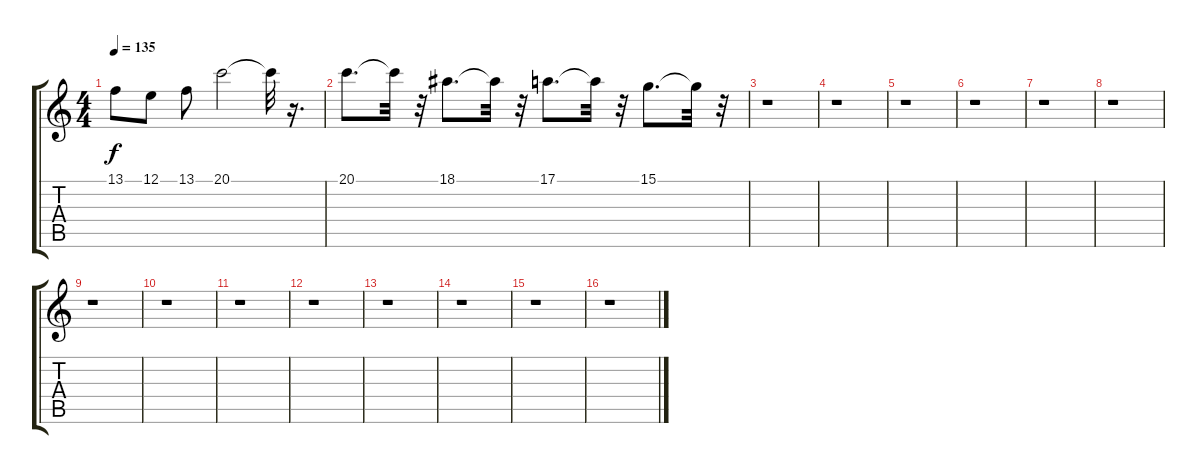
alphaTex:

\track "" {instrument harmonica}
\staff {score tabs}
\tuning (E4 B3 G3 D3 A2 E2) {hide}
\ts (4 4)
\tempo 135
\clef g2
\ks c
13.1.8{dy f} 12.1.8 13.1.8 20.1.2 20.1{t}.32 r.16{d} |
20.1.8{d} 20.1{t}.32 r.32 18.1.8{d} 18.1{t}.32 r.32 17.1.8{d} 17.1{t}.32 r.32 15.1.8{d} 15.1{t}.32 r.32 |
r.1 |
r.1 |
r.1 |
r.1 |
r.1 |
r.1 |
r.1 |
r.1 |
r.1 |
r.1 |
r.1 |
r.1 |
r.1 |
r.1
